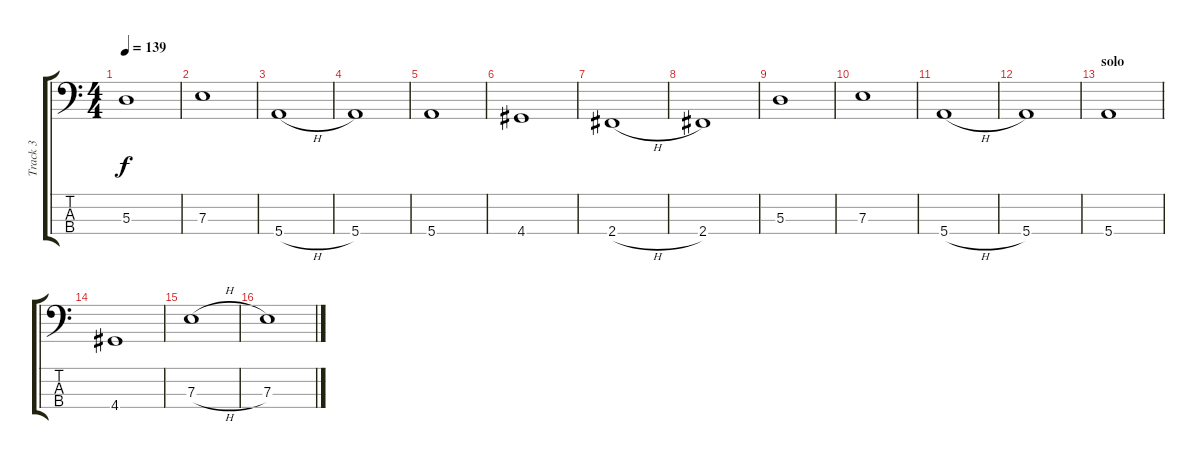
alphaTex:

\track ("Track 3" "Track 3") {instrument electricbassfinger}
\staff {score tabs}
\tuning (G2 D2 A1 E1) {hide}
\ts (4 4)
\tempo 139
\clef f4
\ks c
5.3.1{dy f} |
7.3.1 |
5.4{h}.1 |
5.4.1 |
5.4.1 |
4.4.1 |
2.4{h}.1 |
2.4.1 |
5.3.1 |
7.3.1 |
5.4{h}.1 |
5.4.1 |
\section ("" "solo")
5.4.1 |
4.4.1 |
7.3{h}.1 |
7.3.1
